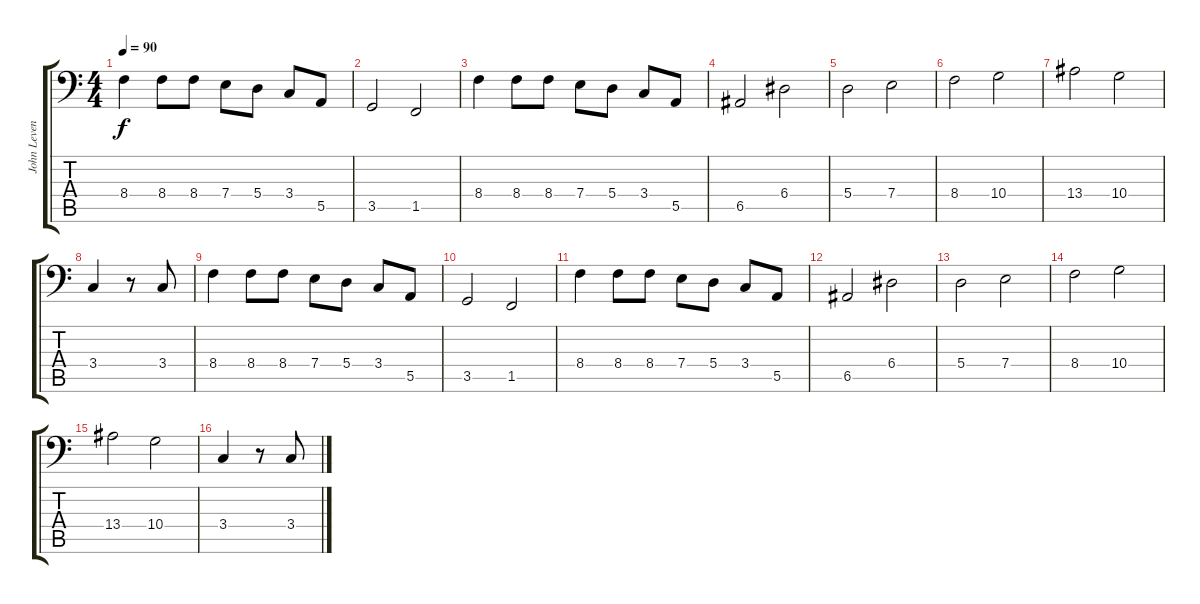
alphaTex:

\track ("John Leven" "John Leven") {instrument electricbassfinger}
\staff {score tabs}
\tuning (C3 G2 D2 A1 E1 B0) {hide}
\ts (4 4)
\tempo 90
\clef f4
\ks c
8.4.4{dy f} 8.4.8 8.4.8 7.4.8 5.4.8 3.4.8 5.5.8 |
3.5.2 1.5.2 |
8.4.4 8.4.8 8.4.8 7.4.8 5.4.8 3.4.8 5.5.8 |
6.5.2 6.4.2 |
5.4.2 7.4.2 |
8.4.2 10.4.2 |
13.4.2 10.4.2 |
3.4.4 r.8 3.4.8 |
8.4.4 8.4.8 8.4.8 7.4.8 5.4.8 3.4.8 5.5.8 |
3.5.2 1.5.2 |
8.4.4 8.4.8 8.4.8 7.4.8 5.4.8 3.4.8 5.5.8 |
6.5.2 6.4.2 |
5.4.2 7.4.2 |
8.4.2 10.4.2 |
13.4.2 10.4.2 |
3.4.4 r.8 3.4.8
